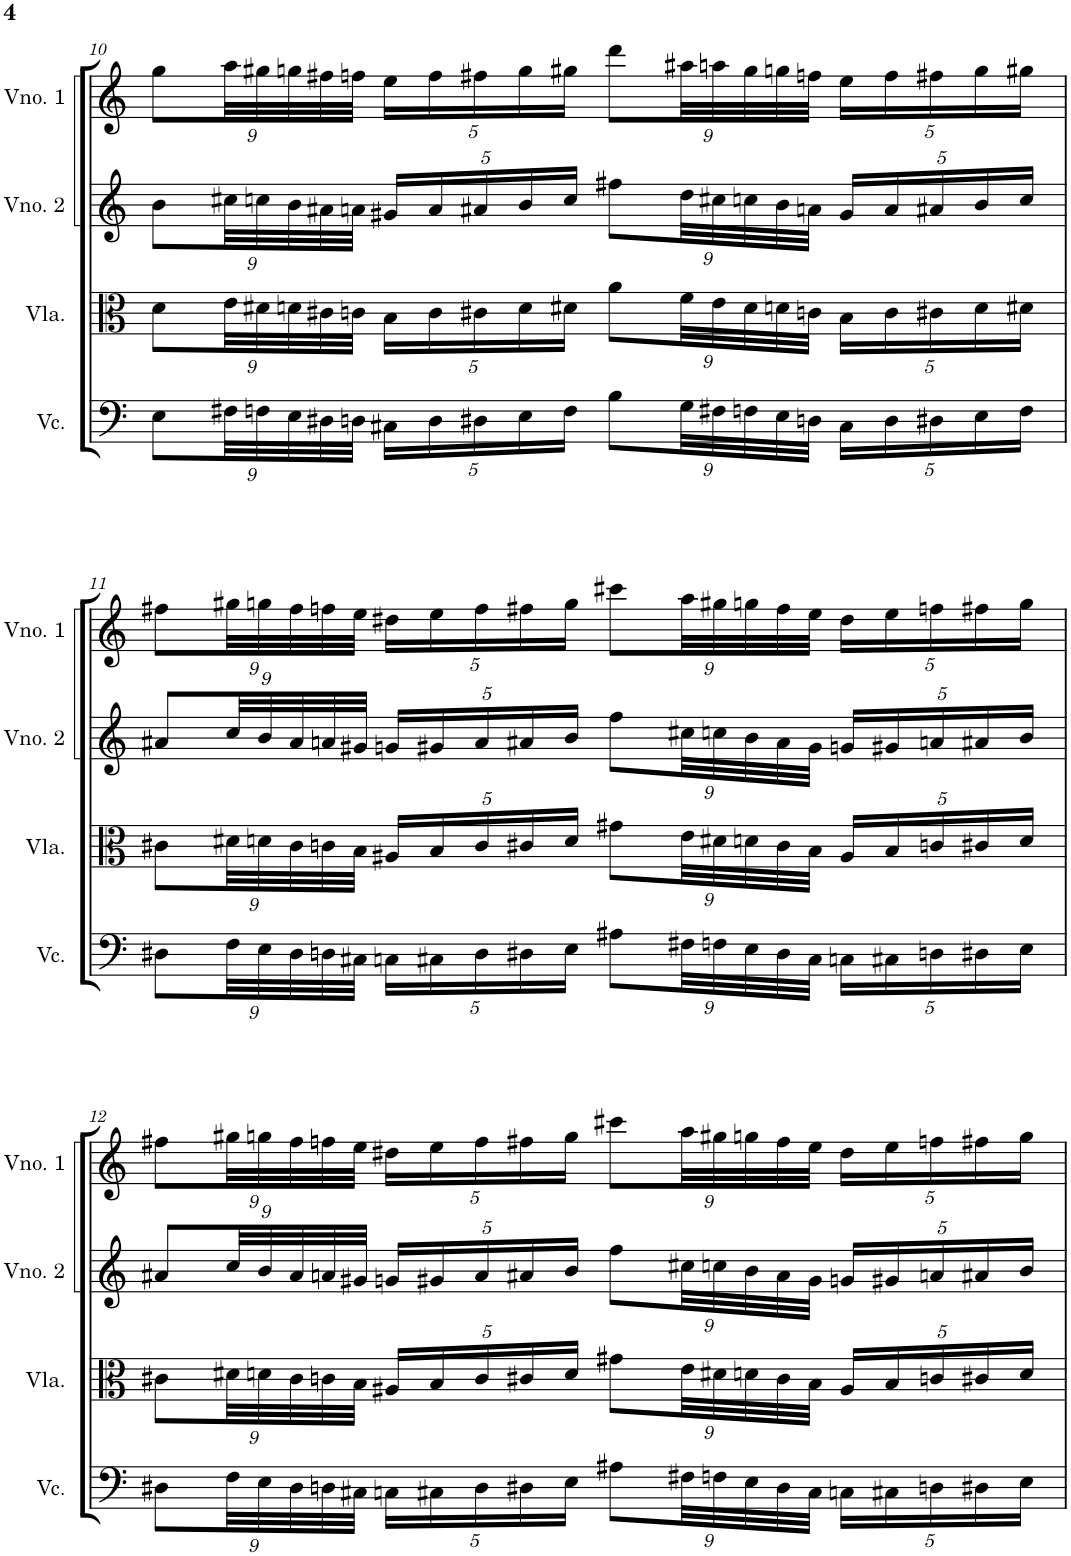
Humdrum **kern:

**kern	**kern	**kern	**kern
*part4	*part3	*part2	*part1
*staff4	*staff3	*staff2	*staff1
*I"Violoncelo	*I"Viola	*I"Violino 2	*I"Violino 1
*I'Vc.	*I'Vla.	*I'Vno. 2	*I'Vno. 1
!!LO:PB:g=z
*clefF4	*clefC3	*clefG2	*clefG2
*k[]	*k[]	*k[]	*k[]
*M4/4	*M4/4	*M4/4	*M4/4
*Xbrackettup	*Xbrackettup	*Xbrackettup	*Xbrackettup
=10	=10	=10	=10
9E\L	9d\L	9b\L	9gg\L
36F#X\LL	36e\LL	36cc#X\LL	36aa\LL
36Fn\	36d#X\	36ccn\	36gg#X\
36E\	36dn\	36b\	36ggn\
36D#X\	36c#X\	36a#X\	36ff#X\
36Dn\JJJ	36cn\JJJ	36an\JJJ	36ffn\JJJ
20C#X\LL	20B\LL	20g#X/LL	20ee\LL
20D\	20c\	20a/	20ff\
20D#X\	20c#X\	20a#X/	20ff#X\
20E\	20d\	20b/	20gg\
20F\JJ	20d#X\JJ	20cc/JJ	20gg#X\JJ
9B\L	9a\L	9ff#X\L	9ddd\L
36G\LL	36f\LL	36dd\LL	36aa#X\LL
36F#X\	36e\	36cc#X\	36aan\
36Fn\	36d#\	36ccn\	36gg#\
36E\	36dn\	36b\	36ggn\
36Dn\JJJ	36cn\JJJ	36an\JJJ	36ffn\JJJ
20C#\LL	20B\LL	20g#/LL	20ee\LL
20D\	20c\	20a/	20ff\
20D#X\	20c#X\	20a#X/	20ff#X\
20E\	20d\	20b/	20gg\
20F\JJ	20d#X\JJ	20cc/JJ	20gg#X\JJ
!!LO:LB:g=z
=11	=11	=11	=11
9D#X\L	9c#X\L	9a#X/L	9ff#X\L
36F\LL	36d#X\LL	36cc/LL	36gg#X\LL
36E\	36dn\	36b/	36ggn\
36D#\	36c#\	36a#/	36ff#\
36Dn\	36cn\	36an/	36ffn\
36C#X\JJJ	36B\JJJ	36g#X/JJJ	36ee\JJJ
20Cn\LL	20A#X/LL	20gn/LL	20dd#X\LL
20C#X\	20B/	20g#X/	20ee\
20D\	20c/	20a/	20ff\
20D#X\	20c#X/	20a#X/	20ff#X\
20E\JJ	20d/JJ	20b/JJ	20gg\JJ
9A#X\L	9g#X\L	9ff\L	9ccc#X\L
36F#X\LL	36e\LL	36cc#X\LL	36aa\LL
36Fn\	36d#X\	36ccn\	36gg#X\
36E\	36dn\	36b\	36ggn\
36D#\	36c#\	36a#\	36ff#\
36C#\JJJ	36B\JJJ	36g#\JJJ	36ee\JJJ
20Cn\LL	20A#/LL	20gn/LL	20dd#\LL
20C#X\	20B/	20g#X/	20ee\
20Dn\	20cn/	20an/	20ffn\
20D#X\	20c#X/	20a#X/	20ff#X\
20E\JJ	20d/JJ	20b/JJ	20gg\JJ
!!LO:LB:g=z
=12	=12	=12	=12
9D#X\L	9c#X\L	9a#X/L	9ff#X\L
36F\LL	36d#X\LL	36cc/LL	36gg#X\LL
36E\	36dn\	36b/	36ggn\
36D#\	36c#\	36a#/	36ff#\
36Dn\	36cn\	36an/	36ffn\
36C#X\JJJ	36B\JJJ	36g#X/JJJ	36ee\JJJ
20Cn\LL	20A#X/LL	20gn/LL	20dd#X\LL
20C#X\	20B/	20g#X/	20ee\
20D\	20c/	20a/	20ff\
20D#X\	20c#X/	20a#X/	20ff#X\
20E\JJ	20d/JJ	20b/JJ	20gg\JJ
9A#X\L	9g#X\L	9ff\L	9ccc#X\L
36F#X\LL	36e\LL	36cc#X\LL	36aa\LL
36Fn\	36d#X\	36ccn\	36gg#X\
36E\	36dn\	36b\	36ggn\
36D#\	36c#\	36a#\	36ff#\
36C#\JJJ	36B\JJJ	36g#\JJJ	36ee\JJJ
20Cn\LL	20A#/LL	20gn/LL	20dd#\LL
20C#X\	20B/	20g#X/	20ee\
20Dn\	20cn/	20an/	20ffn\
20D#X\	20c#X/	20a#X/	20ff#X\
20E\JJ	20d/JJ	20b/JJ	20gg\JJ
=	=	=	=
*-	*-	*-	*-
